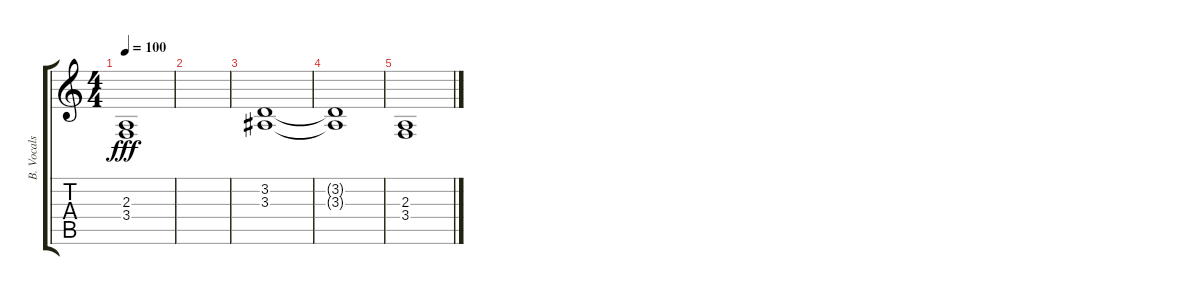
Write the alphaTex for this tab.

\track ("B. Vocals I" "B. Vocals ") {instrument lead1square}
\staff {score tabs}
\tuning (E4 B3 G3 D3 A2 E2) {hide}
\ts (4 4)
\tempo 100
\clef g2
\ks c
(2.3 3.4).1{dy fff} |
|
(3.2 3.3).1 |
(3.2{t} 3.3{t}).1 |
(2.3 3.4).1
